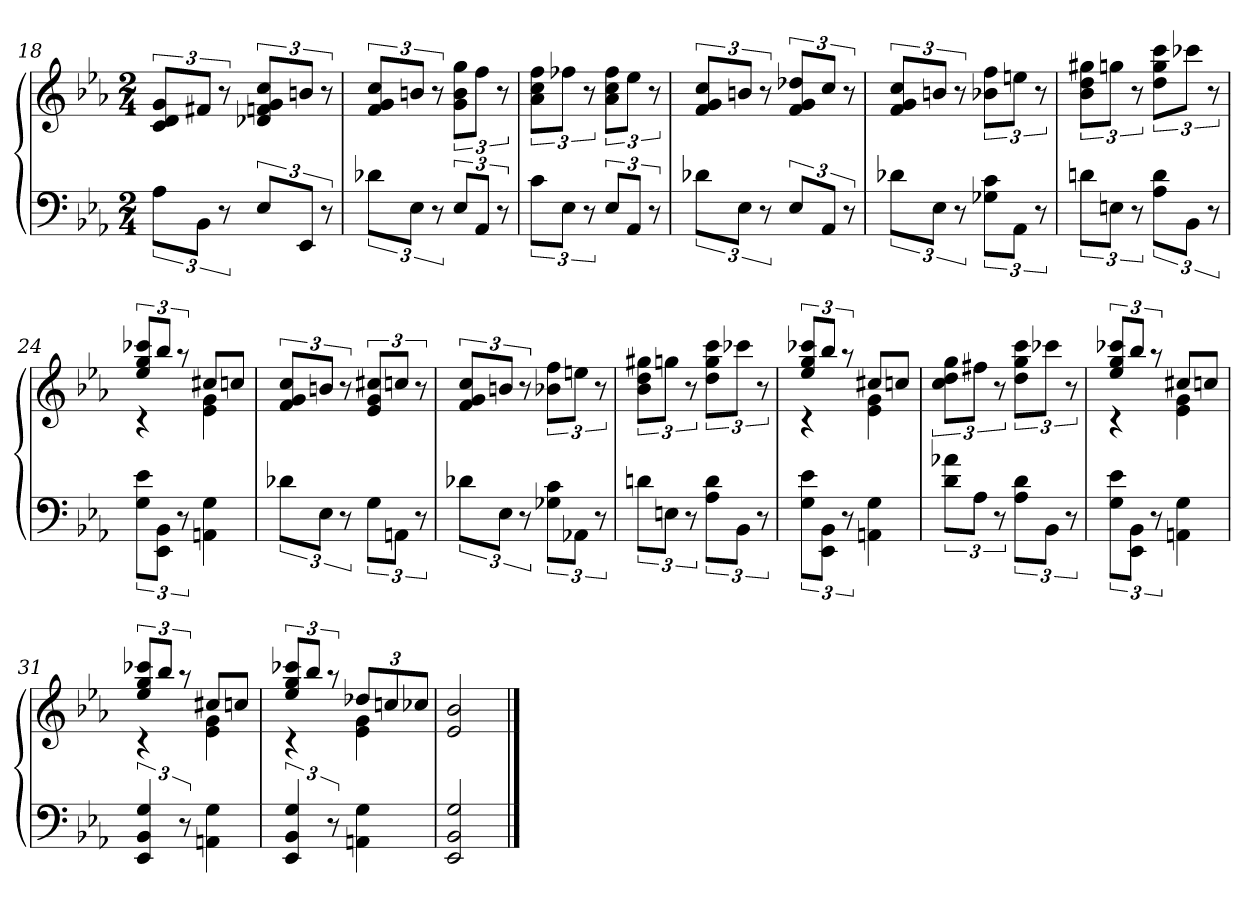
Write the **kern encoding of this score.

**kern	**kern
*part1	*part1
*staff2	*staff1
*clefF4	*clefG2
*k[b-e-a-]	*k[b-e-a-]
*E-:	*E-:
*M2/4	*M2/4
=18	=18
12A-L	12c 12d 12gL
12BB-J	12f#XJ
12r	12r
12E-L	12d-X 12fn 12g 12ccL
12EE-J	12bnJ
12r	12r
=19	=19
12d-XL	12f 12g 12ccL
12E-J	12bnJ
12r	12r
12E-L	12g 12b 12ggL
12AA-J	12ffJ
12r	12r
=20	=20
12cL	12a- 12cc 12ffL
12E-J	12ff-XJ
12r	12r
12E-L	12a- 12cc 12ff-L
12AA-J	12ee-J
12r	12r
=21	=21
12d-XL	12f 12g 12ccL
12E-J	12bnJ
12r	12r
12E-L	12f 12g 12dd-XL
12AA-J	12ccJ
12r	12r
=22	=22
12d-XL	12f 12g 12ccL
12E-J	12bnJ
12r	12r
12G-X 12cL	12b-X 12ffL
12AA-J	12eenJ
12r	12r
=23	=23
12dnL	12b- 12dd 12gg#XL
12EnJ	12ggnJ
12r	12r
12A- 12dL	12dd 12gg 12cccL
12BB-J	12ccc-XJ
12r	12r
=24	=24
*	*^
12G 12e-L	12ee- 12gg 12ccc-XL	4rc
12EE- 12BB-J	12bb-J	.
12r	12raa	.
4AAn 4G	8cc#XL	4e- 4g
.	8ccnJ	.
*	*v	*v
=25	=25
12d-XL	12f 12g 12ccL
12E-J	12bnJ
12r	12r
12GL	12e- 12g 12cc#XL
12AAnJ	12ccnJ
12r	12r
=26	=26
12d-XL	12f 12g 12ccL
12E-J	12bnJ
12r	12r
12G-X 12cL	12b-X 12ffL
12AA-XJ	12eenJ
12r	12r
=27	=27
12dnL	12b- 12dd 12gg#XL
12EnJ	12ggnJ
12r	12r
12A- 12dL	12dd 12gg 12cccL
12BB-J	12ccc-XJ
12r	12r
=28	=28
*	*^
12G 12e-L	12ee- 12gg 12ccc-XL	4rc
12EE- 12BB-J	12bb-J	.
12r	12raa	.
4AAn 4G	8cc#XL	4e- 4g
.	8ccnJ	.
*	*v	*v
=29	=29
12d 12a-XL	12cc 12dd 12ggL
12A-J	12ff#XJ
12r	12r
12A- 12dL	12dd 12gg 12cccL
12BB-J	12ccc-XJ
12r	12r
=30	=30
*	*^
12G 12e-L	12ee- 12gg 12ccc-XL	4rc
12EE- 12BB-J	12bb-J	.
12r	12raa	.
4AAn 4G	8cc#XL	4e- 4g
.	8ccnJ	.
=31	=31	=31
6EE- 6BB- 6G	12ee- 12gg 12ccc-XL	4rc
.	12bb-J	.
12r	12raa	.
4AAn 4G	8cc#XL	4e- 4g
.	8ccnJ	.
=32	=32	=32
6EE- 6BB- 6G	12ee- 12gg 12ccc-XL	4rc
.	12bb-J	.
12r	12raa	.
4AAn 4G	12dd-XL	4e- 4g
.	12ccn	.
.	12cc-XJ	.
*	*v	*v
=33	=33
2EE- 2BB- 2G	2e- 2b-
==	==
*-	*-
